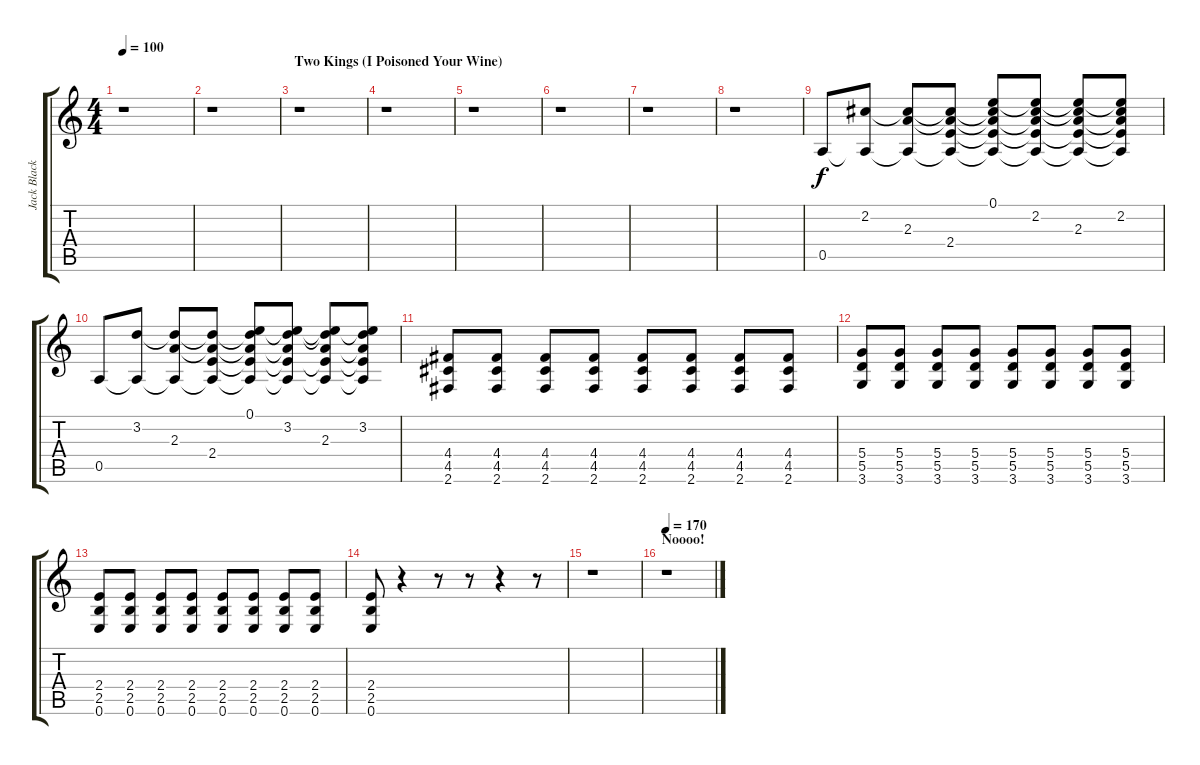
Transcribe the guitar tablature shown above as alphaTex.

\track ("Jack Black (Backing Guitar)" "Jack Black") {instrument acousticguitarsteel}
\staff {score tabs}
\tuning (E4 B3 G3 D3 A2 E2) {hide}
\ts (4 4)
\tempo 100
\clef g2
\ks c
r.1{dy f} |
r.1 |
\section ("" "Two Kings (I Poisoned Your Wine)")
r.1 |
r.1 |
r.1 |
r.1 |
r.1 |
r.1 |
0.5.8{instrument electricguitarclean} (2.2 0.5{t}).8 (2.2{t} 2.3 0.5{t}).8 (2.2{t} 2.3{t} 2.4 0.5{t}).8 (0.1 2.2{t} 2.3{t} 2.4{t} 0.5{t}).8 (0.1{t} 2.2 2.3{t} 2.4{t} 0.5{t}).8 (0.1{t} 2.2{t} 2.3 2.4{t} 0.5{t}).8 (0.1{t} 2.2 2.3{t} 2.4{t} 0.5{t}).8 |
0.5.8{instrument electricguitarclean} (3.2 0.5{t}).8 (3.2{t} 2.3 0.5{t}).8 (3.2{t} 2.3{t} 2.4 0.5{t}).8 (0.1 3.2{t} 2.3{t} 2.4{t} 0.5{t}).8 (0.1{t} 3.2 2.3{t} 2.4{t} 0.5{t}).8 (0.1{t} 3.2{t} 2.3 2.4{t} 0.5{t}).8 (0.1{t} 3.2 2.3{t} 2.4{t} 0.5{t}).8 |
(4.4 4.5 2.6).8{instrument electricguitarclean} (4.4 4.5 2.6).8 (4.4 4.5 2.6).8 (4.4 4.5 2.6).8 (4.4 4.5 2.6).8 (4.4 4.5 2.6).8 (4.4 4.5 2.6).8 (4.4 4.5 2.6).8 |
(5.4 5.5 3.6).8{instrument electricguitarclean} (5.4 5.5 3.6).8 (5.4 5.5 3.6).8 (5.4 5.5 3.6).8 (5.4 5.5 3.6).8 (5.4 5.5 3.6).8 (5.4 5.5 3.6).8 (5.4 5.5 3.6).8 |
(2.4 2.5 0.6).8{instrument electricguitarclean} (2.4 2.5 0.6).8 (2.4 2.5 0.6).8 (2.4 2.5 0.6).8 (2.4 2.5 0.6).8 (2.4 2.5 0.6).8 (2.4 2.5 0.6).8 (2.4 2.5 0.6).8 |
(2.4 2.5 0.6).8{instrument electricguitarclean} r.4 r.8 r.8 r.4 r.8 |
r.1 |
\section ("" "Noooo!")
\tempo 170
r.1
